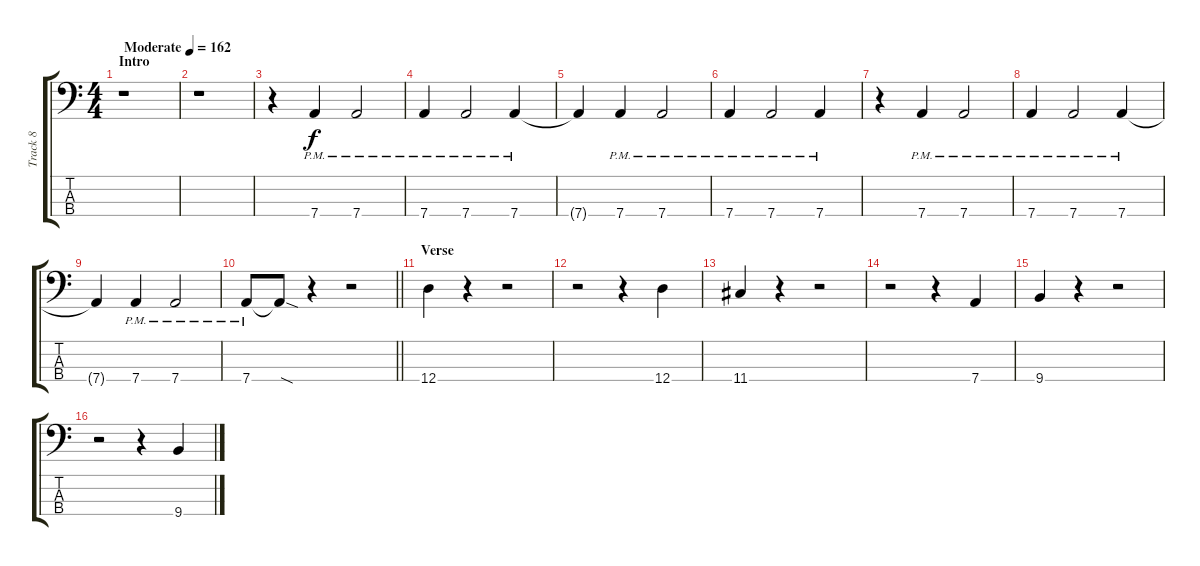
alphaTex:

\track ("Track 8" "Track 8") {instrument electricbasspick}
\staff {score tabs}
\tuning (G2 D2 A1 D1) {hide}
\ts (4 4)
\section ("" "Intro")
\tempo (162 "Moderate")
\clef f4
\ks c
r.1{dy f instrument electricbasspick} |
r.1 |
r.4 7.4{pm}.4 7.4{pm}.2 |
7.4{pm}.4 7.4{pm}.2 7.4{pm}.4 |
7.4{t}.4 7.4{pm}.4 7.4{pm}.2 |
7.4{pm}.4 7.4{pm}.2 7.4{pm}.4 |
r.4 7.4{pm}.4 7.4{pm}.2 |
7.4{pm}.4 7.4{pm}.2 7.4{pm}.4 |
7.4{t}.4 7.4{pm}.4 7.4{pm}.2 |
\barLineRight lightlight
7.4{pm}.8 7.4{sod t}.8 r.4 r.2 |
\section ("" "Verse")
12.4.4 r.4 r.2 |
r.2 r.4 12.4.4 |
11.4.4 r.4 r.2 |
r.2 r.4 7.4.4 |
9.4.4 r.4 r.2 |
r.2 r.4 9.4.4
